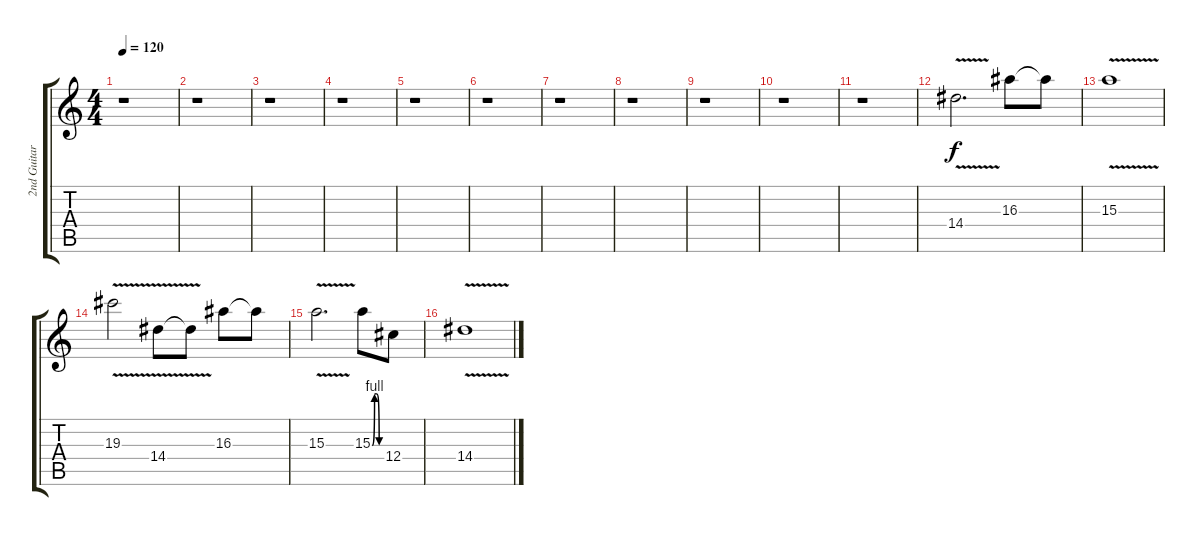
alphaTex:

\track ("2nd Guitar" "2nd Guitar") {instrument distortionguitar}
\staff {score tabs}
\tuning (Eb4 Bb3 Gb3 Db3 Ab2 Eb2) {hide}
\ts (4 4)
\tempo 120
\clef g2
\ks c
r.1{dy f} |
r.1 |
r.1 |
r.1 |
r.1 |
r.1 |
r.1 |
r.1 |
r.1 |
r.1 |
r.1 |
14.4{v}.2{d} 16.3.8 16.3{t}.8 |
15.3{v}.1 |
19.3{v}.2 14.4{v}.8 14.4{t}.8 16.3.8 16.3{t}.8 |
15.3{v}.2{d} 15.3{be (custom 0 0 15 4 30 4 45 0 60 0)}.8 12.4.8 |
14.4{v}.1
